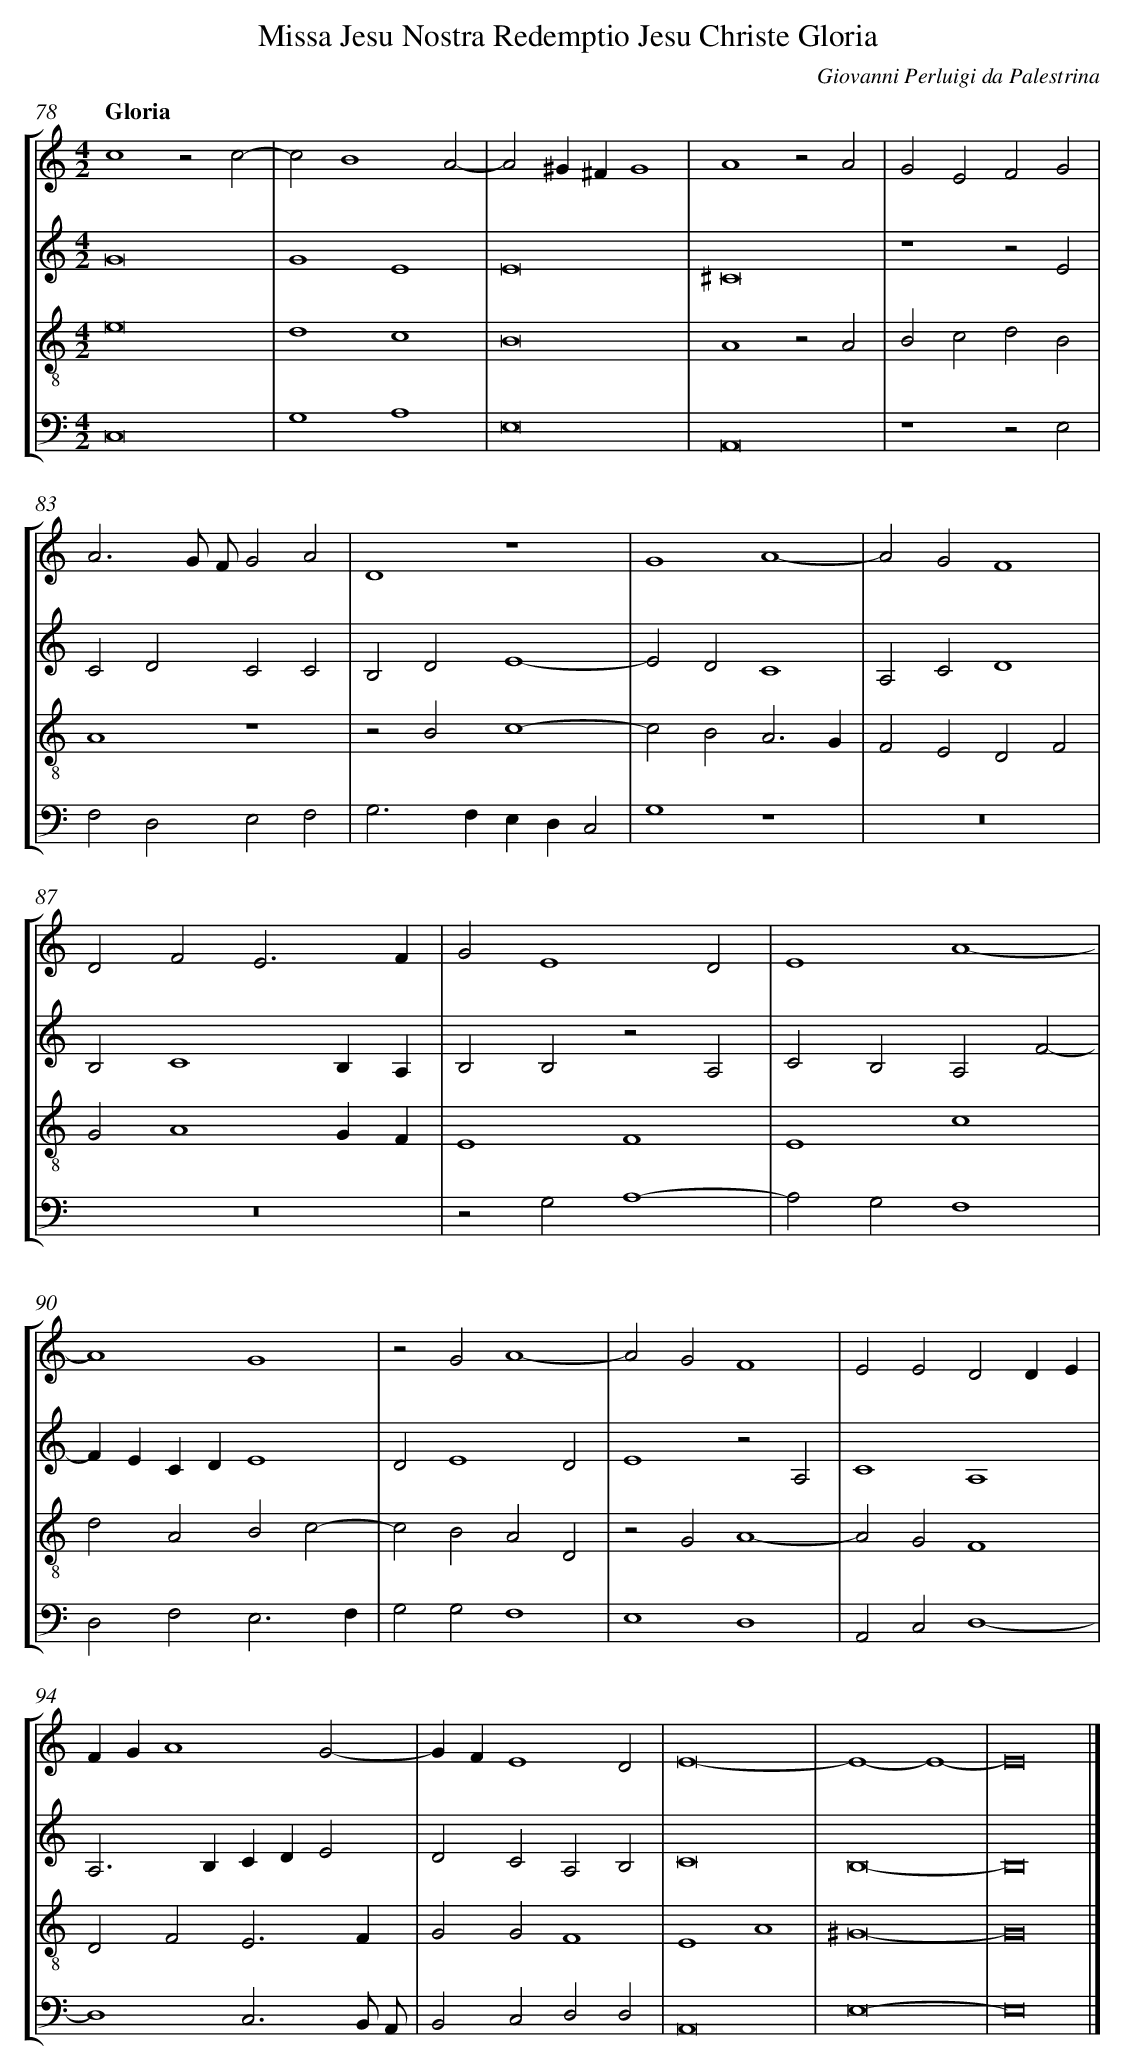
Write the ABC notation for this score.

X:1
T: Missa Jesu Nostra Redemptio Jesu Christe Gloria
C: Giovanni Perluigi da Palestrina
L: 1/4
M: 4/2
Q: "Gloria"
%%staves [1 2 3 4]
V: 1 clef=treble
V: 2 clef=treble
V: 3 clef=treble-8
V: 4 clef=bass
K: C
[V:1] c4z2c2- |
[V:2] G8 |
[V:3] e8 |
[V:4] C,8 |
[V:1] c2B4A2- |
[V:2] G4E4 |
[V:3] d4c4 |
[V:4] G,4A,4 |
[V:1] A2^G^FG4 |
[V:2] E8 |
[V:3] B8 |
[V:4] E,8 |
[V:1] A4z2A2 |
[V:2] ^C8 |
[V:3] A4z2A2 |
[V:4] A,,8 |
[V:1] G2E2F2G2 |
[V:2] z4z2E2 |
[V:3] B2c2d2B2 |
[V:4] z4z2E,2 |
[V:1] A3G/ F/G2A2 |
[V:2] C2D2C2C2 |
[V:3] A4z4 |
[V:4] F,2D,2E,2F,2 |
[V:1] D4z4 |
[V:2] B,2D2E4- |
[V:3] z2B2c4- |
[V:4] G,2>F,2E,D,C,2 |
[V:1] G4A4- |
[V:2] E2D2C4 |
[V:3] c2B2A3G |
[V:4] G,4z4 |
[V:1] A2G2F4 |
[V:2] A,2C2D4 |
[V:3] F2E2D2F2 |
[V:4] z8 |
[V:1] D2F2E3F |
[V:2] B,2C4B,A, |
[V:3] G2A4GF |
[V:4] z8 |
[V:1] G2E4D2 |
[V:2] B,2B,2z2A,2 |
[V:3] E4F4 |
[V:4] z2G,2A,4- |
[V:1] E4A4- |
[V:2] C2B,2A,2F2- |
[V:3] E4c4 |
[V:4] A,2G,2F,4 |
[V:1] A4G4 |
[V:2] FECDE4 |
[V:3] d2A2B2c2- |
[V:4] D,2F,2E,3F, |
[V:1] z2G2A4- |
[V:2] D2E4D2 |
[V:3] c2B2A2D2 |
[V:4] G,2G,2F,4 |
[V:1] A2G2F4 |
[V:2] E4z2A,2 |
[V:3] z2G2A4- |
[V:4] E,4D,4 |
[V:1] E2E2D2DE |
[V:2] C4A,4 |
[V:3] A2G2F4 |
[V:4] A,,2C,2D,4- |
[V:1] FGA4G2- |
[V:2] A,2>B,2CDE2 |
[V:3] D2F2E3F |
[V:4] D,4C,3B,,/ A,,/ |
[V:1] GFE4D2 |
[V:2] D2C2A,2B,2 |
[V:3] G2G2F4 |
[V:4] B,,2C,2D,2D,2 |
[V:1] E8- |
[V:2] C8 |
[V:3] E4A4 |
[V:4] A,,8 |
[V:1] E4-E4- |
[V:2] B,8- |
[V:3] ^G8- |
[V:4] E,8- |
[V:1] E8 |]
[V:2] B,8 |]
[V:3] G8 |]
[V:4] E,8 |]
